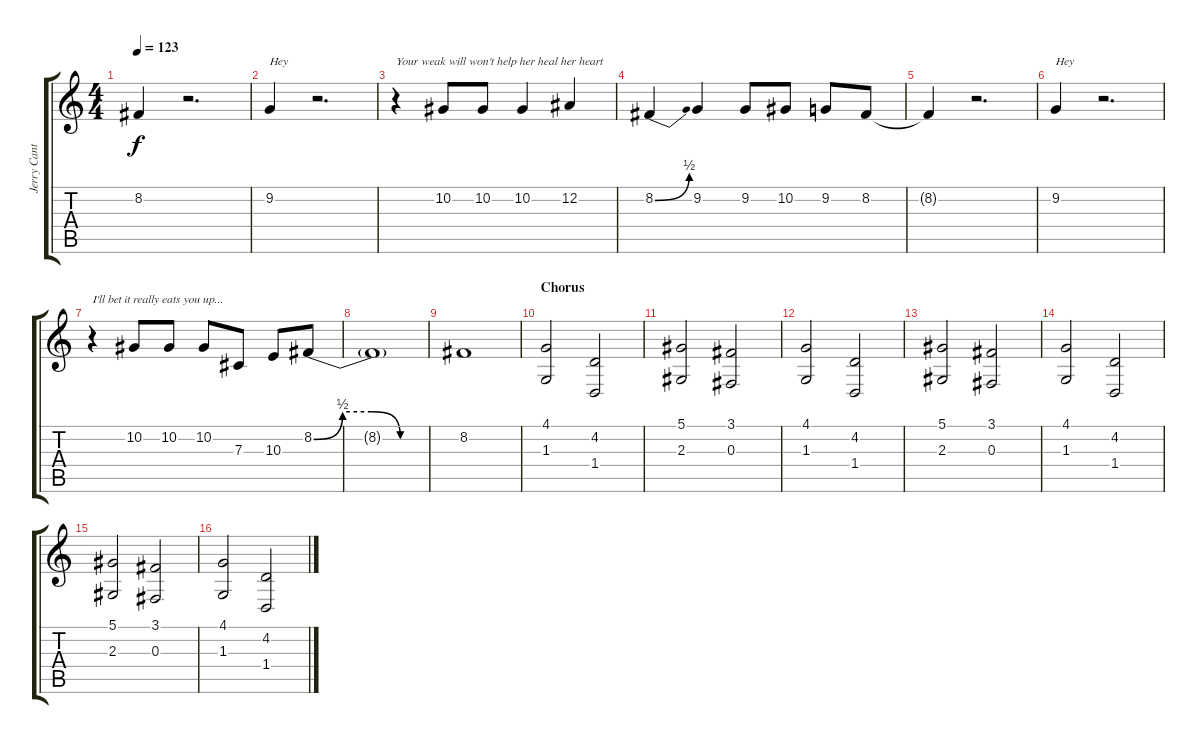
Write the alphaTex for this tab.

\track ("Jerry Cantrell - Backing Vocals/Chorus" "Jerry Cant") {instrument synthvoice}
\staff {score tabs}
\tuning (Eb4 Bb3 Gb3 Db3 Ab2 Eb2) {hide}
\ts (4 4)
\tempo 123
\clef g2
\ks c
8.2{t}.4{dy f} r.2{d} |
9.2.4{txt "Hey"} r.2{d} |
r.4{txt "Your weak will won't help her heal her heart"} 10.2.8 10.2.8 10.2.4 12.2.4 |
8.2{be (bend 0 0 60 2)}.4 9.2.4 9.2.8 10.2.8 9.2.8 8.2.8 |
8.2{t}.4 r.2{d} |
9.2.4{txt "Hey"} r.2{d} |
r.4{txt "I'll bet it really eats you up..."} 10.2.8 10.2.8 10.2.8 7.3.8 10.3.8 8.2{be (custom 0 0 15 2 30 2 45 0 60 0)}.8 |
8.2{t}.1 |
8.2.1 |
\section ("" "Chorus")
(4.1 1.3).2{volume 14 balance 4 instrument choiraahs} (4.2 1.4).2 |
(5.1 2.3).2 (3.1 0.3).2 |
(4.1 1.3).2{volume 14 balance 4 instrument choiraahs} (4.2 1.4).2 |
(5.1 2.3).2 (3.1 0.3).2 |
(4.1 1.3).2 (4.2 1.4).2 |
(5.1 2.3).2 (3.1 0.3).2 |
(4.1 1.3).2 (4.2 1.4).2
